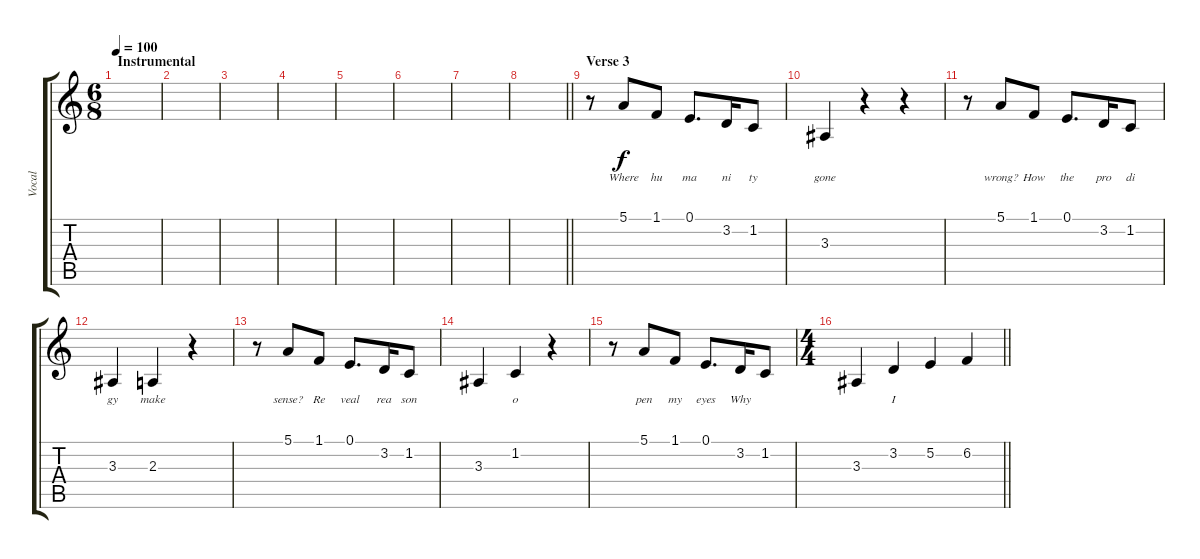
\track ("Vocal" "Vocal") {instrument acousticgrandpiano}
\staff {score tabs}
\tuning (E4 B3 G3 D3 A2 E2) {hide}
\ts (6 8)
\section ("" "Instrumental")
\tempo 100
\clef g2
\ks c
|
|
|
|
|
|
|
\barLineRight lightlight
|
\section ("" "Verse 3")
r.8 5.1.8{lyrics (0 "Where") lyrics (1 "") lyrics (2 "") lyrics (3 "") lyrics (4 "")} 1.1.8{lyrics (0 "hu") lyrics (1 "") lyrics (2 "") lyrics (3 "") lyrics (4 "")} 0.1.8{d lyrics (0 "ma") lyrics (1 "") lyrics (2 "") lyrics (3 "") lyrics (4 "")} 3.2.16{lyrics (0 "ni") lyrics (1 "") lyrics (2 "") lyrics (3 "") lyrics (4 "")} 1.2.8{lyrics (0 "ty") lyrics (1 "") lyrics (2 "") lyrics (3 "") lyrics (4 "")} |
3.3.4{lyrics (0 "gone") lyrics (1 "") lyrics (2 "") lyrics (3 "") lyrics (4 "")} r.4 r.4 |
r.8 5.1.8{lyrics (0 "wrong?") lyrics (1 "") lyrics (2 "") lyrics (3 "") lyrics (4 "")} 1.1.8{lyrics (0 "How") lyrics (1 "") lyrics (2 "") lyrics (3 "") lyrics (4 "")} 0.1.8{d lyrics (0 "the") lyrics (1 "") lyrics (2 "") lyrics (3 "") lyrics (4 "")} 3.2.16{lyrics (0 "pro") lyrics (1 "") lyrics (2 "") lyrics (3 "") lyrics (4 "")} 1.2.8{lyrics (0 "di") lyrics (1 "") lyrics (2 "") lyrics (3 "") lyrics (4 "")} |
3.3.4{lyrics (0 "gy") lyrics (1 "") lyrics (2 "") lyrics (3 "") lyrics (4 "")} 2.3.4{lyrics (0 "make") lyrics (1 "") lyrics (2 "") lyrics (3 "") lyrics (4 "")} r.4 |
r.8 5.1.8{lyrics (0 "sense?") lyrics (1 "") lyrics (2 "") lyrics (3 "") lyrics (4 "")} 1.1.8{lyrics (0 "Re") lyrics (1 "") lyrics (2 "") lyrics (3 "") lyrics (4 "")} 0.1.8{d lyrics (0 "veal") lyrics (1 "") lyrics (2 "") lyrics (3 "") lyrics (4 "")} 3.2.16{lyrics (0 "rea") lyrics (1 "") lyrics (2 "") lyrics (3 "") lyrics (4 "")} 1.2.8{lyrics (0 "son") lyrics (1 "") lyrics (2 "") lyrics (3 "") lyrics (4 "")} |
3.3.4{lyrics (0 "") lyrics (1 "") lyrics (2 "") lyrics (3 "") lyrics (4 "")} 1.2.4{lyrics (0 "o") lyrics (1 "") lyrics (2 "") lyrics (3 "") lyrics (4 "")} r.4 |
r.8 5.1.8{lyrics (0 "pen") lyrics (1 "") lyrics (2 "") lyrics (3 "") lyrics (4 "")} 1.1.8{lyrics (0 "my") lyrics (1 "") lyrics (2 "") lyrics (3 "") lyrics (4 "")} 0.1.8{d lyrics (0 "eyes") lyrics (1 "") lyrics (2 "") lyrics (3 "") lyrics (4 "")} 3.2.16{lyrics (0 "Why") lyrics (1 "") lyrics (2 "") lyrics (3 "") lyrics (4 "")} 1.2.8{lyrics (0 "") lyrics (1 "") lyrics (2 "") lyrics (3 "") lyrics (4 "")} |
\ts (4 4)
\barLineRight lightlight
3.3.4{lyrics (0 "") lyrics (1 "") lyrics (2 "") lyrics (3 "") lyrics (4 "")} 3.2.4{lyrics (0 "I") lyrics (1 "") lyrics (2 "") lyrics (3 "") lyrics (4 "")} 5.2.4{lyrics (0 "") lyrics (1 "") lyrics (2 "") lyrics (3 "") lyrics (4 "")} 6.2.4{lyrics (0 "") lyrics (1 "") lyrics (2 "") lyrics (3 "") lyrics (4 "")}
